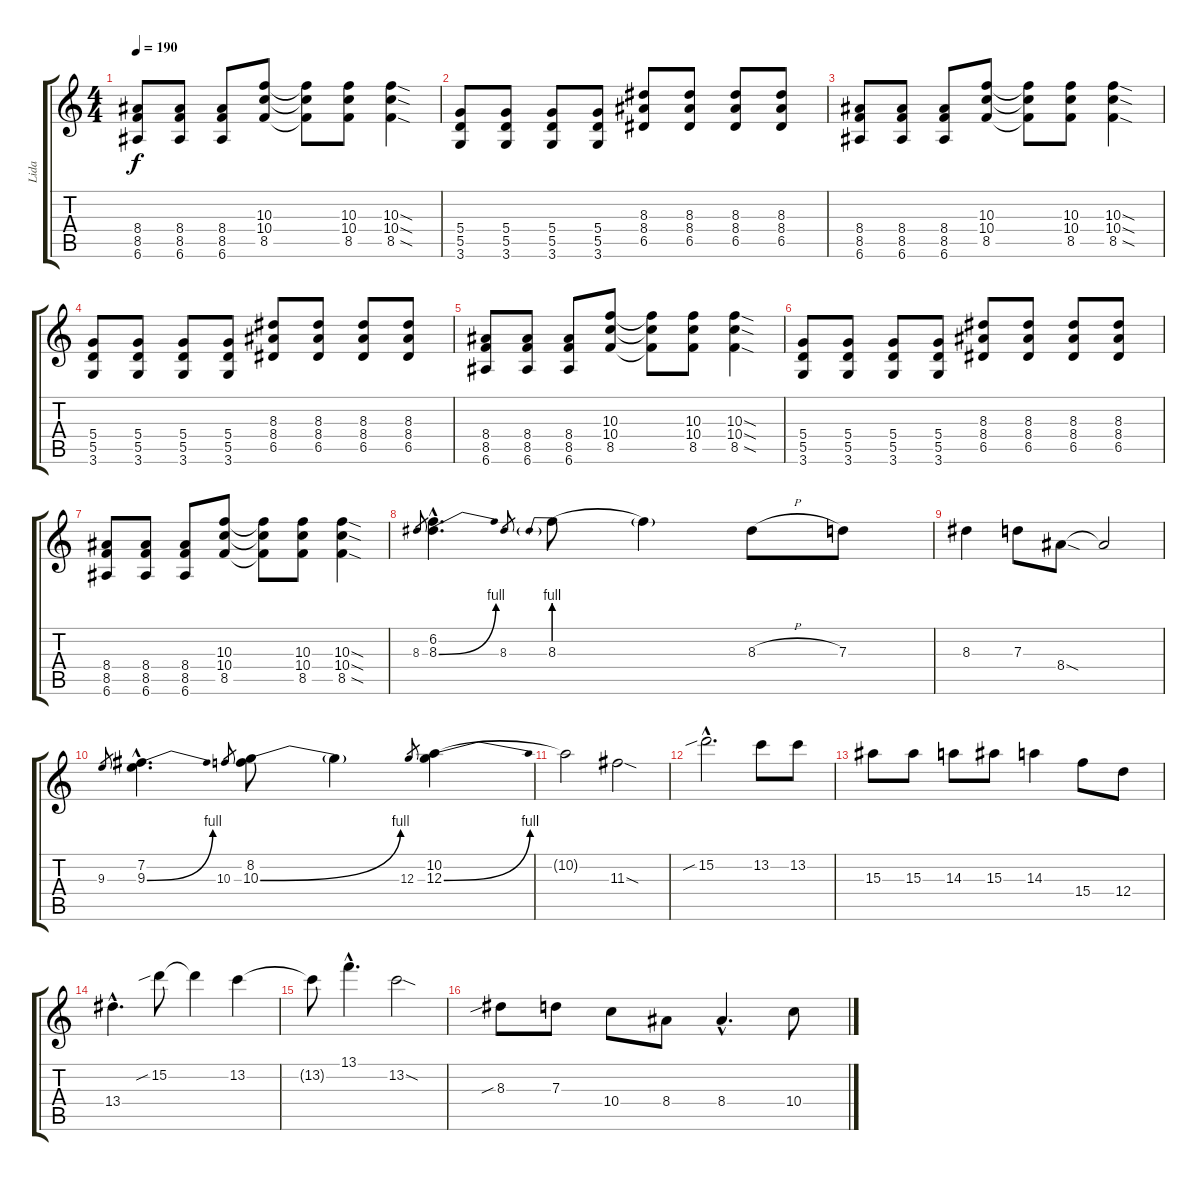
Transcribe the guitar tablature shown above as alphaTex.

\track ("Lida" "Lida") {instrument distortionguitar}
\staff {score tabs}
\tuning (E4 B3 G3 D3 A2 E2) {hide}
\ts (4 4)
\tempo 190
\clef g2
\ks c
(8.4 8.5 6.6).8{dy f} (8.4 8.5 6.6).8 (8.4 8.5 6.6).8 (10.3 10.4 8.5).8 (10.3{t} 10.4{t} 8.5{t}).8 (10.3 10.4 8.5).8 (10.3{sod} 10.4{sod} 8.5{sod}).4 |
(5.4 5.5 3.6).8 (5.4 5.5 3.6).8 (5.4 5.5 3.6).8 (5.4 5.5 3.6).8 (8.3 8.4 6.5).8 (8.3 8.4 6.5).8 (8.3 8.4 6.5).8 (8.3 8.4 6.5).8 |
(8.4 8.5 6.6).8 (8.4 8.5 6.6).8 (8.4 8.5 6.6).8 (10.3 10.4 8.5).8 (10.3{t} 10.4{t} 8.5{t}).8 (10.3 10.4 8.5).8 (10.3{sod} 10.4{sod} 8.5{sod}).4 |
(5.4 5.5 3.6).8 (5.4 5.5 3.6).8 (5.4 5.5 3.6).8 (5.4 5.5 3.6).8 (8.3 8.4 6.5).8 (8.3 8.4 6.5).8 (8.3 8.4 6.5).8 (8.3 8.4 6.5).8 |
(8.4 8.5 6.6).8 (8.4 8.5 6.6).8 (8.4 8.5 6.6).8 (10.3 10.4 8.5).8 (10.3{t} 10.4{t} 8.5{t}).8 (10.3 10.4 8.5).8 (10.3{sod} 10.4{sod} 8.5{sod}).4 |
(5.4 5.5 3.6).8 (5.4 5.5 3.6).8 (5.4 5.5 3.6).8 (5.4 5.5 3.6).8 (8.3 8.4 6.5).8 (8.3 8.4 6.5).8 (8.3 8.4 6.5).8 (8.3 8.4 6.5).8 |
(8.4 8.5 6.6).8 (8.4 8.5 6.6).8 (8.4 8.5 6.6).8 (10.3 10.4 8.5).8 (10.3{t} 10.4{t} 8.5{t}).8 (10.3 10.4 8.5).8 (10.3{sod} 10.4{sod} 8.5{sod}).4 |
8.3.8{gr} (6.2{hac} 8.3{be (bend 0 0 60 4) hac}).4{d volume 16} 8.3.8{gr} 8.3{be (prebend 0 4 60 4)}.8 8.3{t}.4 8.3{h}.8 7.3.8 |
8.3.4 7.3.8 8.4{sod}.8 8.4{t}.2 |
9.3.8{gr} (7.2{hac} 9.3{be (bend 0 0 60 4) hac}).4{d} 10.3.8{gr} (8.2 10.3{be (bend 0 0 60 4)}).8 10.3{t}.4 12.3.8{gr} (10.2 12.3{be (bend 0 0 60 4)}).4 |
10.2{t}.2 11.3{sod}.2 |
15.2{sib hac}.2{d} 13.2.8 13.2.8 |
15.3.8 15.3.8 14.3.8 15.3.8 14.3.4 15.4.8 12.4.8 |
13.4{hac}.4{d} 15.2{sib}.8 15.2{t}.4 13.2.4 |
13.2{t}.8 13.1{hac}.4{d} 13.2{sod}.2 |
8.3{sib}.8 7.3.8 10.4.8 8.4.8 8.4{hac}.4{d} 10.4.8
